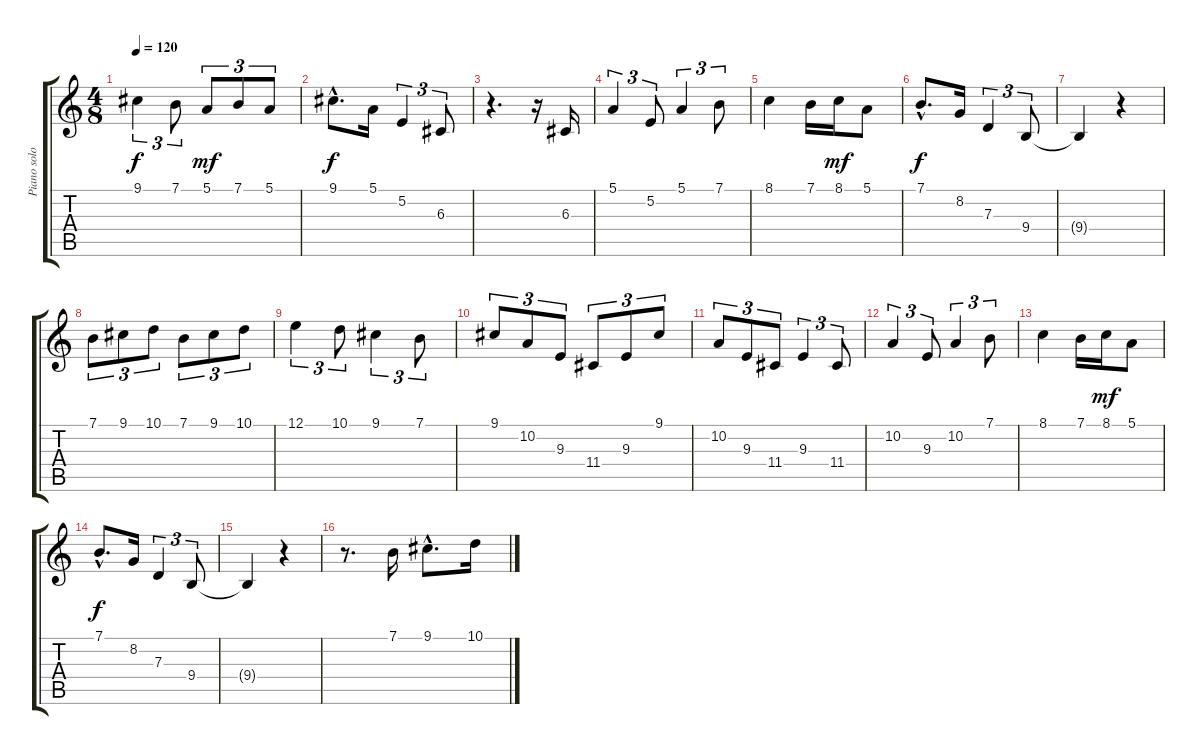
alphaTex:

\track ("Piano solo" "Piano solo") {instrument electricgrandpiano}
\staff {score tabs}
\tuning (E4 B3 G3 D3 A2 E2) {hide}
\ts (4 8)
\tempo 120
\clef g2
\ks c
9.1.4{tu (3 2) dy f} 7.1.8{tu (3 2)} 5.1.8{tu (3 2) dy mf} 7.1.8{tu (3 2)} 5.1.8{tu (3 2)} |
9.1{hac}.8{d dy f} 5.1.16 5.2.4{tu (3 2)} 6.3.8{tu (3 2)} |
r.4{d} r.16 6.3.16 |
5.1.4{tu (3 2)} 5.2.8{tu (3 2)} 5.1.4{tu (3 2)} 7.1.8{tu (3 2)} |
8.1.4 7.1.16 8.1.16{dy mf} 5.1.8 |
7.1{hac}.8{d dy f} 8.2.16 7.3.4{tu (3 2)} 9.4.8{tu (3 2)} |
9.4{t}.4 r.4 |
7.1.8{tu (3 2)} 9.1.8{tu (3 2)} 10.1.8{tu (3 2)} 7.1.8{tu (3 2)} 9.1.8{tu (3 2)} 10.1.8{tu (3 2)} |
12.1.4{tu (3 2)} 10.1.8{tu (3 2)} 9.1.4{tu (3 2)} 7.1.8{tu (3 2)} |
9.1.8{tu (3 2)} 10.2.8{tu (3 2)} 9.3.8{tu (3 2)} 11.4.8{tu (3 2)} 9.3.8{tu (3 2)} 9.1.8{tu (3 2)} |
10.2.8{tu (3 2)} 9.3.8{tu (3 2)} 11.4.8{tu (3 2)} 9.3.4{tu (3 2)} 11.4.8{tu (3 2)} |
10.2.4{tu (3 2)} 9.3.8{tu (3 2)} 10.2.4{tu (3 2)} 7.1.8{tu (3 2)} |
8.1.4 7.1.16 8.1.16{dy mf} 5.1.8 |
7.1{hac}.8{d dy f} 8.2.16 7.3.4{tu (3 2)} 9.4.8{tu (3 2)} |
9.4{t}.4 r.4 |
r.8{d} 7.1.16 9.1{hac}.8{d} 10.1.16
